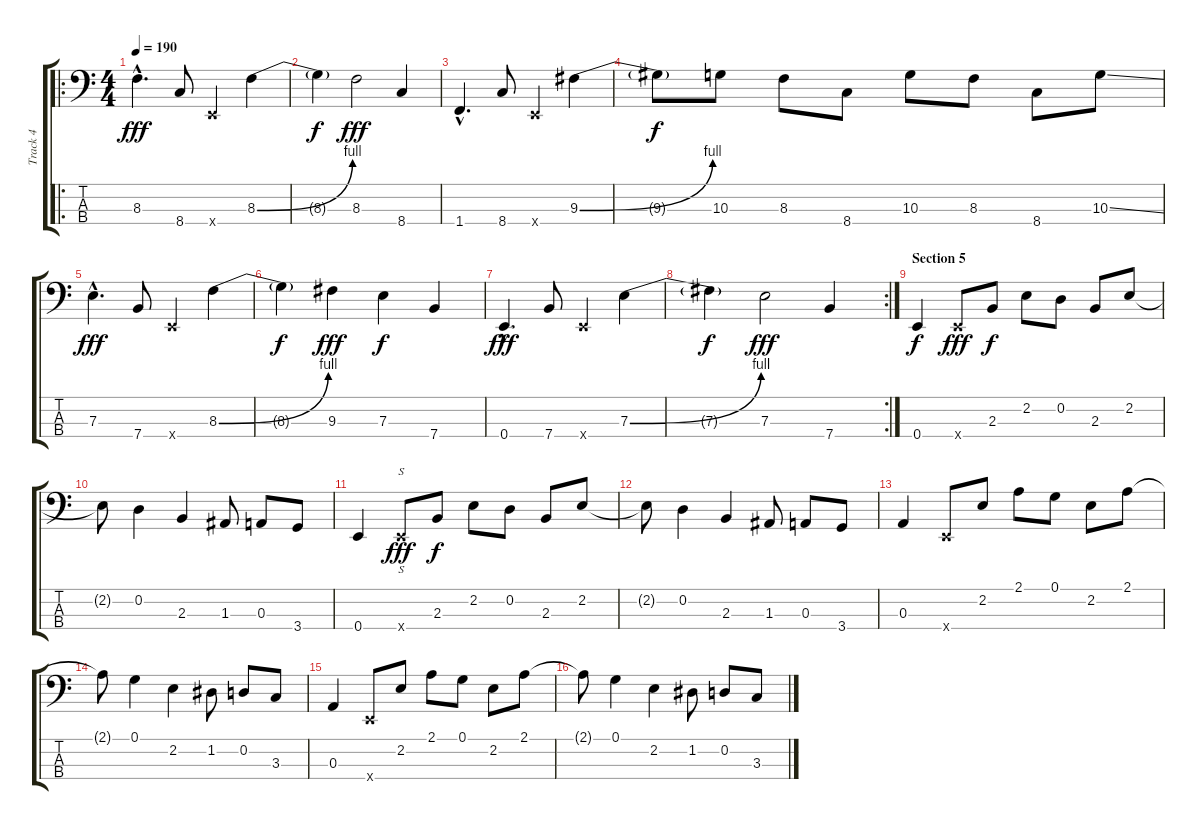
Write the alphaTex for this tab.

\track ("Track 4" "Track 4") {instrument electricbassfinger}
\staff {score tabs}
\tuning (G2 D2 A1 E1) {hide}
\ro
\ts (4 4)
\tempo 190
\clef f4
\ks c
8.3{hac}.4{d dy fff} 8.4.8 0.4{x}.4 8.3{be (bend 0 0 60 4)}.4 |
8.3{t}.4{dy f} 8.3.2{dy fff} 8.4.4 |
1.4{hac}.4{d} 8.4.8 0.4{x}.4 9.3{be (bend 0 0 60 4)}.4 |
9.3{t}.8{dy f} 10.3.8 8.3.8 8.4.8 10.3.8 8.3.8 8.4.8 10.3{ss}.8 |
7.3{hac}.4{d dy fff} 7.4.8 0.4{x}.4 8.3{be (bend 0 0 60 4)}.4 |
8.3{t}.4{dy f} 9.3.4{dy fff} 7.3.4{dy f} 7.4.4 |
0.4{hac}.4{d dy fff} 7.4.8 0.4{x}.4 7.3{be (bend 0 0 60 4)}.4 |
\rc 2
7.3{t}.4{dy f} 7.3.2{dy fff} 7.4.4 |
\section ("" "Section 5")
0.4.4{dy f} 0.4{x}.8{dy fff} 2.3.8{dy f} 2.2.8 0.2.8 2.3.8 2.2.8 |
2.2{t}.8 0.2.4 2.3.4 1.3.8 0.3.8 3.4.8 |
0.4.4 0.4{x}.8{s dy fff} 2.3.8{dy f} 2.2.8 0.2.8 2.3.8 2.2.8 |
2.2{t}.8 0.2.4 2.3.4 1.3.8 0.3.8 3.4.8 |
0.3.4 0.4{x}.8 2.2.8 2.1.8 0.1.8 2.2.8 2.1.8 |
2.1{t}.8 0.1.4 2.2.4 1.2.8 0.2.8 3.3.8 |
0.3.4 0.4{x}.8 2.2.8 2.1.8 0.1.8 2.2.8 2.1.8 |
2.1{t}.8 0.1.4 2.2.4 1.2.8 0.2.8 3.3.8
